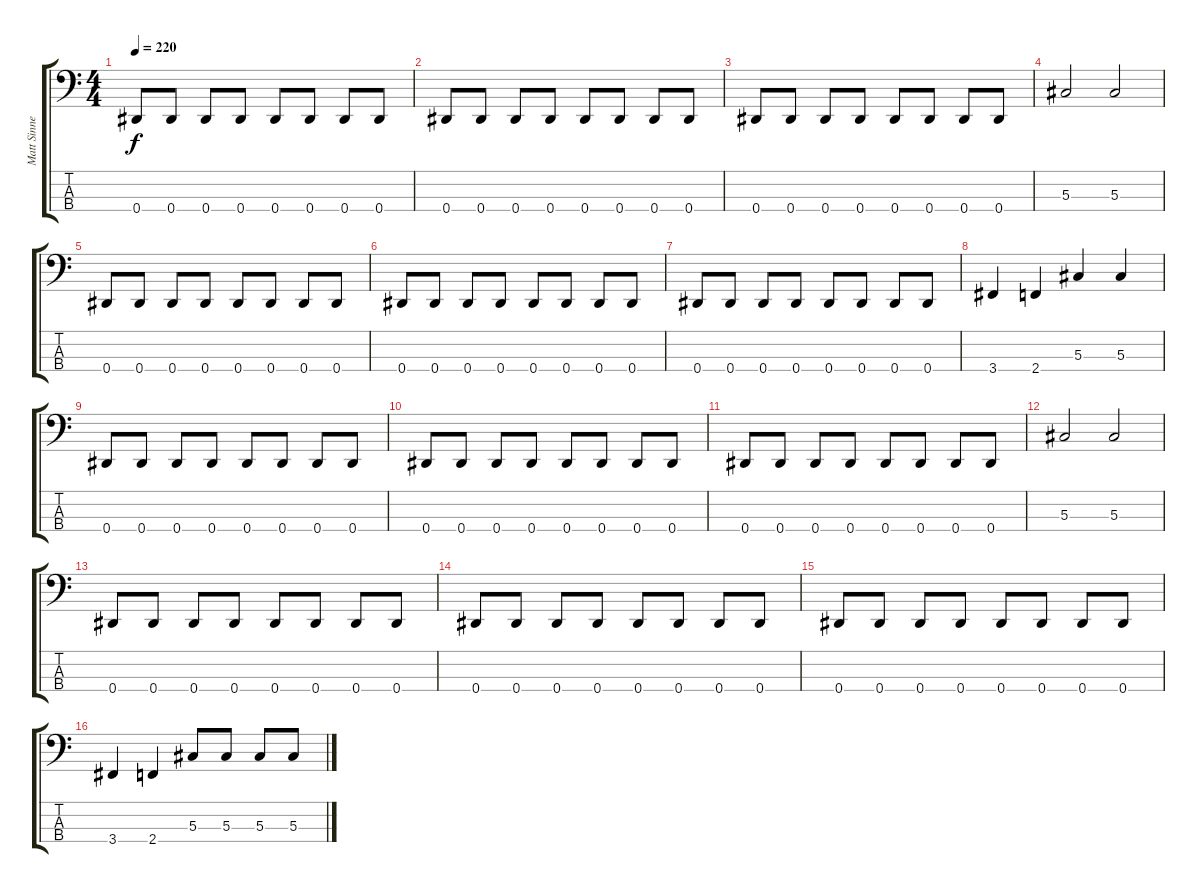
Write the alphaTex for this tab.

\track ("Matt Sinner" "Matt Sinne") {instrument electricbasspick}
\staff {score tabs}
\tuning (Gb2 Db2 Ab1 Eb1) {hide}
\ts (4 4)
\tempo 220
\clef f4
\ks c
0.4.8{dy f} 0.4.8 0.4.8 0.4.8 0.4.8 0.4.8 0.4.8 0.4.8 |
0.4.8 0.4.8 0.4.8 0.4.8 0.4.8 0.4.8 0.4.8 0.4.8 |
0.4.8 0.4.8 0.4.8 0.4.8 0.4.8 0.4.8 0.4.8 0.4.8 |
5.3.2 5.3.2 |
0.4.8 0.4.8 0.4.8 0.4.8 0.4.8 0.4.8 0.4.8 0.4.8 |
0.4.8 0.4.8 0.4.8 0.4.8 0.4.8 0.4.8 0.4.8 0.4.8 |
0.4.8 0.4.8 0.4.8 0.4.8 0.4.8 0.4.8 0.4.8 0.4.8 |
3.4.4 2.4.4 5.3.4 5.3.4 |
0.4.8 0.4.8 0.4.8 0.4.8 0.4.8 0.4.8 0.4.8 0.4.8 |
0.4.8 0.4.8 0.4.8 0.4.8 0.4.8 0.4.8 0.4.8 0.4.8 |
0.4.8 0.4.8 0.4.8 0.4.8 0.4.8 0.4.8 0.4.8 0.4.8 |
5.3.2 5.3.2 |
0.4.8 0.4.8 0.4.8 0.4.8 0.4.8 0.4.8 0.4.8 0.4.8 |
0.4.8 0.4.8 0.4.8 0.4.8 0.4.8 0.4.8 0.4.8 0.4.8 |
0.4.8 0.4.8 0.4.8 0.4.8 0.4.8 0.4.8 0.4.8 0.4.8 |
3.4.4 2.4.4 5.3.8 5.3.8 5.3.8 5.3.8
